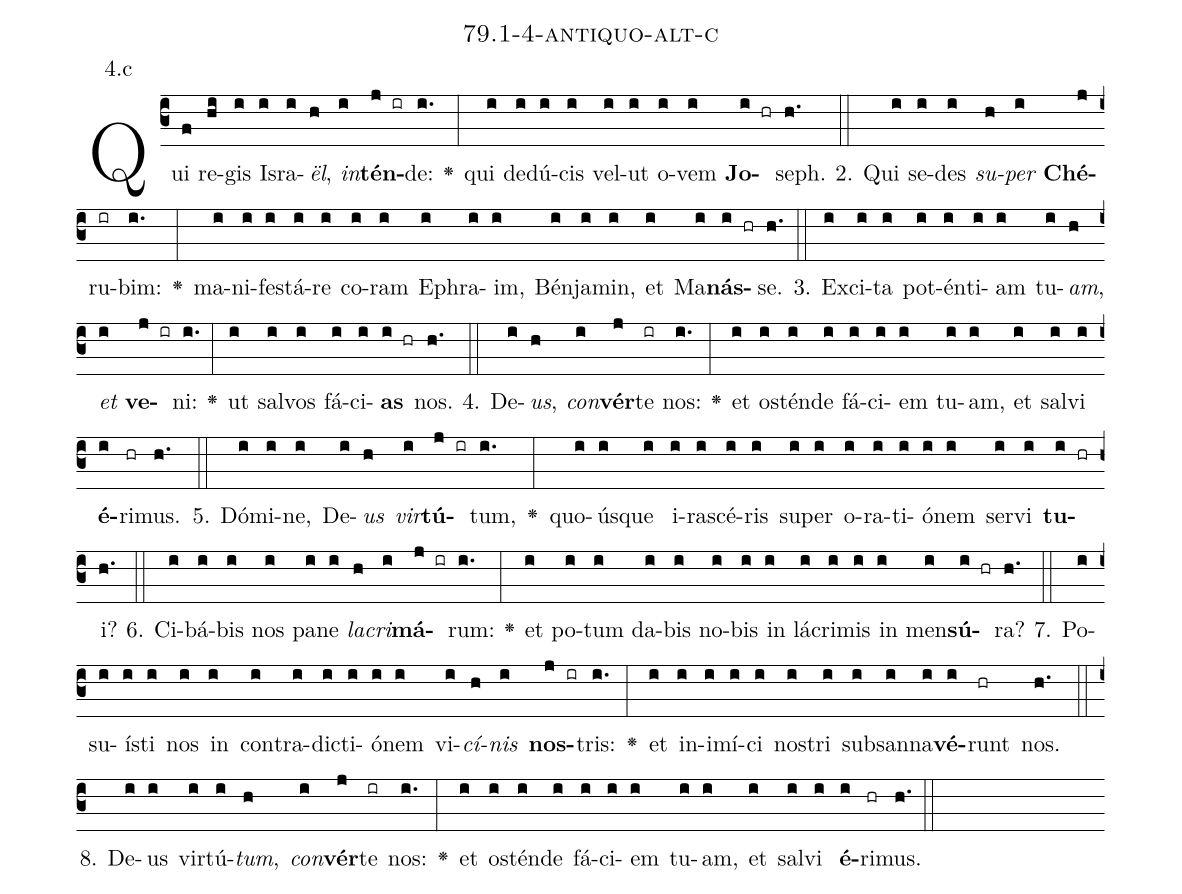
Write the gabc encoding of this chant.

name: 79.1-4-antiquo-alt-c;
annotation: 4.c;
%%
(c3)Qui(f) re(hi)gis(i) Is(i)ra(i)<i>ël</i>,(h) <i>in</i>(i)<b>tén</b>(j ir)de:(i.) <v>\greheightstar</v>(:) qui(i) de(i)dú(i)cis(i) vel(i)ut(i) o(i)vem(i) <b>Jo</b>(i hr)seph.(h.) (::)
2. Qui(i) se(i)des(i) <i>su</i>(h)<i>per</i>(i) <b>Ché</b>(j)ru(ir)bim:(i.) <v>\greheightstar</v>(:) ma(i)ni(i)fes(i)tá(i)re(i) co(i)ram(i) E(i)phra(i)im,(i) Bén(i)ja(i)min,(i) et(i) Ma(i)<b>nás</b>(i hr)se.(h.) (::)
3. Ex(i)ci(i)ta(i) pot(i)én(i)ti(i)am(i) tu(i)<i>am</i>,(h) <i>et</i>(i) <b>ve</b>(j ir)ni:(i.) <v>\greheightstar</v>(:) ut(i) sal(i)vos(i) fá(i)ci(i)<b>as</b>(i hr) nos.(h.) (::)
4. De(i)<i>us</i>,(h) <i>con</i>(i)<b>vér</b>(j)te(ir) nos:(i.) <v>\greheightstar</v>(:) et(i) os(i)tén(i)de(i) fá(i)ci(i)em(i) tu(i)am,(i) et(i) sal(i)vi(i) <b>é</b>(i)ri(hr)mus.(h.) (::)
5. Dó(i)mi(i)ne,(i) De(i)<i>us</i>(h) <i>vir</i>(i)<b>tú</b>(j ir)tum,(i.) <v>\greheightstar</v>(:) quo(i)ús(i)que(i) i(i)ra(i)scé(i)ris(i) su(i)per(i) o(i)ra(i)ti(i)ó(i)nem(i) ser(i)vi(i) <b>tu</b>(i hr)i?(h.) (::)
6. Ci(i)bá(i)bis(i) nos(i) pa(i)ne(i) <i>la</i>(h)<i>cri</i>(i)<b>má</b>(j ir)rum:(i.) <v>\greheightstar</v>(:) et(i) po(i)tum(i) da(i)bis(i) no(i)bis(i) in(i) lá(i)cri(i)mis(i) in(i) men(i)<b>sú</b>(i hr)ra?(h.) (::)
7. Po(i)su(i)ís(i)ti(i) nos(i) in(i) con(i)tra(i)dic(i)ti(i)ó(i)nem(i) vi(i)<i>cí</i>(h)<i>nis</i>(i) <b>nos</b>(j ir)tris:(i.) <v>\greheightstar</v>(:) et(i) in(i)i(i)mí(i)ci(i) nos(i)tri(i) sub(i)san(i)na(i)<b>vé</b>(i)runt(hr) nos.(h.) (::)
8. De(i)us(i) vir(i)tú(i)<i>tum</i>,(h) <i>con</i>(i)<b>vér</b>(j)te(ir) nos:(i.) <v>\greheightstar</v>(:) et(i) os(i)tén(i)de(i) fá(i)ci(i)em(i) tu(i)am,(i) et(i) sal(i)vi(i) <b>é</b>(i)ri(hr)mus.(h.) (::)
